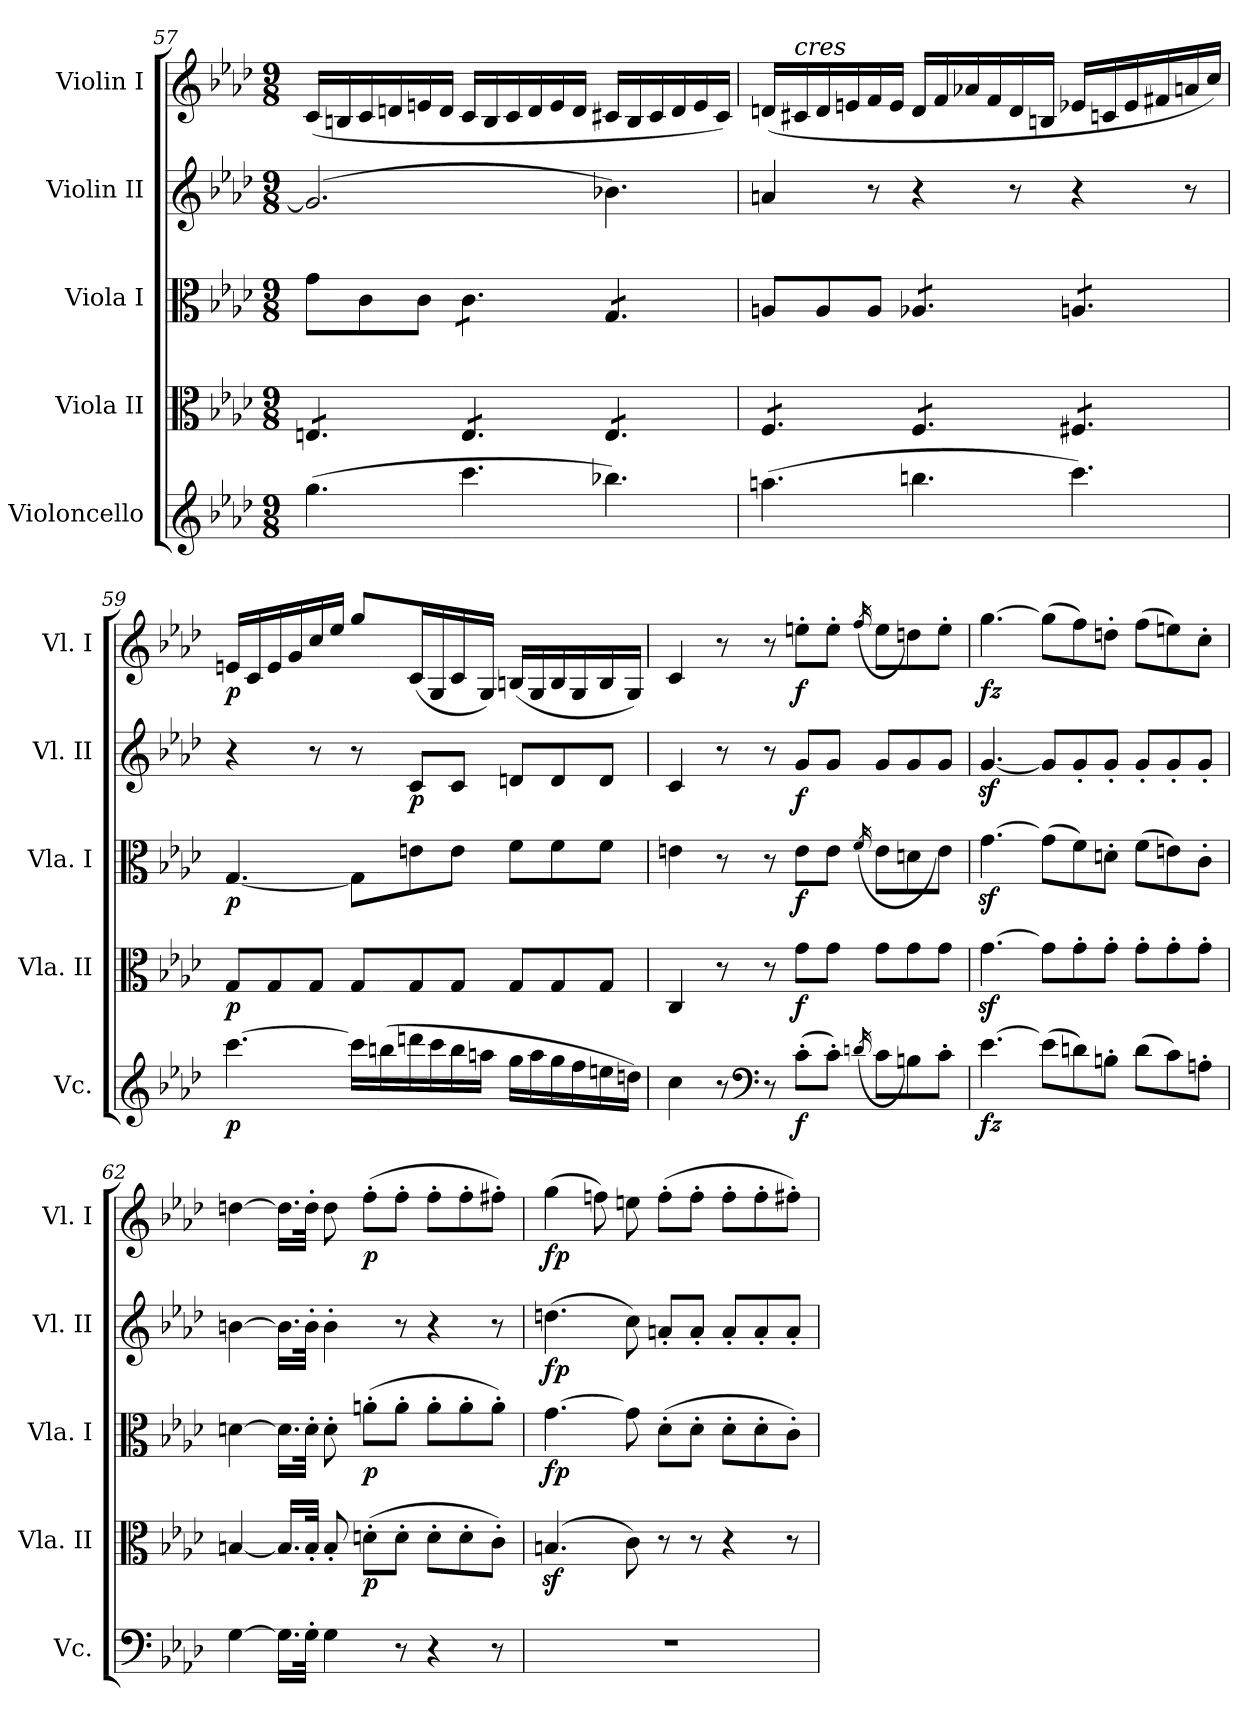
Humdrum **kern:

**kern	**dynam	**kern	**dynam	**kern	**dynam	**kern	**dynam	**kern	**dynam
*part5	*part5	*part4	*part4	*part3	*part3	*part2	*part2	*part1	*part1
*staff5	*staff5	*staff4	*staff4	*staff3	*staff3	*staff2	*staff2	*staff1	*staff1
*I"Violoncello	*	*I"Viola II	*	*I"Viola I	*	*I"Violin II	*	*I"Violin I	*
*I'Vc.	*	*I'Vla. II	*	*I'Vla. I	*	*I'Vl. II	*	*I'Vl. I	*
!!LO:LB:g=z
*clefG2	*	*clefC3	*	*clefC3	*	*clefG2	*	*clefG2	*
*k[b-e-a-d-]	*	*k[b-e-a-d-]	*	*k[b-e-a-d-]	*	*k[b-e-a-d-]	*	*k[b-e-a-d-]	*
*A-:	*	*A-:	*	*A-:	*	*A-:	*	*A-:	*
*M9/8	*	*M9/8	*	*M9/8	*	*M9/8	*	*M9/8	*
=57	=57	=57	=57	=57	=57	=57	=57	=57	=57
*	*	*tremolo	*	*	*	*	*	*	*
(4.ggi\	.	8Eni/L	.	8gi\L	.	(2.gi/]	.	(16ci/LL	.
.	.	.	.	.	.	.	.	16Bni/	.
.	.	8Eni/	.	8ci\	.	.	.	16ci/	.
.	.	.	.	.	.	.	.	16dni/	.
.	.	8Eni/J	.	8ci\J	.	.	.	16eni/	.
.	.	.	.	.	.	.	.	16di/JJ	.
*	*	*	*	*tremolo	*	*	*	*	*
4.ccci\	.	8Ei/L	.	8ci\L	.	.	.	16ci/LL	.
.	.	.	.	.	.	.	.	16Bi/	.
.	.	8Ei/	.	8ci\	.	.	.	16ci/	.
.	.	.	.	.	.	.	.	16di/	.
.	.	8Ei/J	.	8ci\J	.	.	.	16ei/	.
.	.	.	.	.	.	.	.	16di/JJ	.
4.bb-Xi\)	.	8Ei/L	.	8Gi/L	.	4.b-Xi\)	.	16c#Xi/LL	.
.	.	.	.	.	.	.	.	16Bi/	.
.	.	8Ei/	.	8Gi/	.	.	.	16c#i/	.
.	.	.	.	.	.	.	.	16di/	.
.	.	8Ei/J	.	8Gi/J	.	.	.	16ei/	.
*	*	*	*	*Xtremolo	*	*	*	*	*
.	.	.	.	.	.	.	.	16c#i/JJ)	.
=58	=58	=58	=58	=58	=58	=58	=58	=58	=58
(4.aani\	.	8Fi/L	.	8Ani/L	.	4ani/	.	(16dni/LL	.
!	!	!	!	!	!	!	!	!LO:TX:i:t=cres	!
.	.	.	.	.	.	.	.	16c#Xi/	.
.	.	8Fi/	.	8Ai/	.	.	.	16di/	.
.	.	.	.	.	.	.	.	16eni/	.
.	.	8Fi/J	.	8Ai/J	.	8r	.	16fi/	.
.	.	.	.	.	.	.	.	16ei/JJ	.
*	*	*	*	*tremolo	*	*	*	*	*
4.bbni\	.	8Fi/L	.	8A-Xi/L	.	4r	.	16di/LL	.
.	.	.	.	.	.	.	.	16fi/	.
.	.	8Fi/	.	8A-Xi/	.	.	.	16a-Xi/	.
.	.	.	.	.	.	.	.	16fi/	.
.	.	8Fi/J	.	8A-Xi/J	.	8r	.	16di/	.
.	.	.	.	.	.	.	.	16Bni/JJ	.
4.ccci\)	.	8F#Xi/L	.	8Ani/L	.	4r	.	16e-Xi/LL	.
.	.	.	.	.	.	.	.	16cni/	.
.	.	8F#Xi/	.	8Ani/	.	.	.	16e-i/	.
.	.	.	.	.	.	.	.	16f#Xi/	.
.	.	8F#Xi/J	.	8Ani/J	.	8r	.	16ani/	.
*	*	*	*	*Xtremolo	*	*	*	*	*
*	*	*Xtremolo	*	*	*	*	*	*	*
.	.	.	.	.	.	.	.	16cci/JJ)	.
!!LO:PB:g=z
=59	=59	=59	=59	=59	=59	=59	=59	=59	=59
[4.ccci\	p	8Gi/L	p	[4.Gi/	p	4r	.	16eni/LL	p
.	.	.	.	.	.	.	.	16ci/	.
.	.	8Gi/	.	.	.	.	.	16ei/	.
.	.	.	.	.	.	.	.	16gi/	.
.	.	8Gi/J	.	.	.	8r	.	16cci/	.
.	.	.	.	.	.	.	.	16ee-i/JJ	.
16ccci\LL]	.	8Gi/L	.	8Gi\L]	.	8r	.	8ggi/L	.
(16bbni\	.	.	.	.	.	.	.	.	.
16dddni\	.	8Gi/	.	8eni\	.	8ci/L	p	(16ci/L	.
16ccci\	.	.	.	.	.	.	.	16Gi/	.
16bbi\	.	8Gi/J	.	8ei\J	.	8ci/J	.	16ci/	.
16aani\JJ	.	.	.	.	.	.	.	16Gi/JJ)	.
16ggi\LL	.	8Gi/L	.	8fi\L	.	8dni/L	.	(16Bni/LL	.
16aai\	.	.	.	.	.	.	.	16Gi/	.
16ggi\	.	8Gi/	.	8fi\	.	8di/	.	16Bi/	.
16ffi\	.	.	.	.	.	.	.	16Gi/	.
16eeni\	.	8Gi/J	.	8fi\J	.	8di/J	.	16Bi/	.
16ddni\JJ)	.	.	.	.	.	.	.	16Gi/JJ)	.
=60	=60	=60	=60	=60	=60	=60	=60	=60	=60
4cci\	.	4Ci/	.	4eni\	.	4ci/	.	4ci/	.
8r	.	8r	.	8r	.	8r	.	8r	.
*clefF4	*	*	*	*	*	*	*	*	*
8r	.	8r	.	8r	.	8r	.	8r	.
(8c'i\L	f	8gi\L	f	8ei\L	f	8gi/L	f	8een'i\L	f
8c'i\J)	.	8gi\J	.	8ei\J	.	8gi/J	.	8ee'i\J	.
(16qdni/	.	.	.	(16qfi/	.	.	.	(16qffi/	.
8ci\L	.	8gi\L	.	8ei\L	.	8gi/L	.	8eei\L	.
8Bni\)	.	8gi\	.	8dni\	.	8gi/	.	8ddni\)	.
8c'i\J	.	8gi\J	.	8ei\J)	.	8gi/J	.	8ee'i\J	.
!!LO:LB:g=z
=61	=61	=61	=61	=61	=61	=61	=61	=61	=61
[4.e-i\	fz	[4.gzi\	.	[4.gzi\	.	[4.gzi/	.	[4.ggi\	fz
(8e-i\L]	.	8gi\L]	.	(8gi\L]	.	8gi/L]	.	(8ggi\L]	.
8dni\)	.	8g'i\	.	8fi\)	.	8g'i/	.	8ffi\)	.
8Bn'i\J	.	8g'i\J	.	8dn'i\J	.	8g'i/J	.	8ddn'i\J	.
(8di\L	.	8g'i\L	.	(8fi\L	.	8g'i/L	.	(8ffi\L	.
8ci\)	.	8g'i\	.	8eni\)	.	8g'i/	.	8eeni\)	.
8An'i\J	.	8g'i\J	.	8c'i\J	.	8g'i/J	.	8cc'i\J	.
=62	=62	=62	=62	=62	=62	=62	=62	=62	=62
[4Gi\	.	[4Bni/	.	[4dni\	.	[4bni\	.	[4ddni\	.
16.Gi\LL]	.	16.Bi/LL]	.	16.di\LL]	.	16.bi\LL]	.	16.ddi\LL]	.
32G'i\JJk	.	32B'i/JJk	.	32d'i\JJk	.	32b'i\JJk	.	32dd'i\JJk	.
4Gi\	.	8B'i/	.	8d'i\	.	4b'i\	.	8ddi\	.
.	.	(8dn'i\L	p	(8an'i\L	p	.	.	(8ff'i\L	p
8r	.	8d'i\J	.	8a'i\J	.	8r	.	8ff'i\J	.
4r	.	8d'i\L	.	8a'i\L	.	4r	.	8ff'i\L	.
.	.	8d'i\	.	8a'i\	.	.	.	8ff'i\	.
8r	.	8c'i\J)	.	8a'i\J)	.	8r	.	8ff#X'i\J)	.
=63	=63	=63	=63	=63	=63	=63	=63	=63	=63
8%9r	.	(4.Bnzi/	.	[4.gi\	fp	(4.ddni\	fp	(4ggi\	fp
.	.	.	.	.	.	.	.	8ffni\)	.
.	.	8ci\)	.	8gi\]	.	8cci\)	.	8eeni\	.
.	.	8r	.	(8d-'i\L	.	8an'i/L	.	(8ff'i\L	.
.	.	8r	.	8d-'i\J	.	8a'i/J	.	8ff'i\J	.
.	.	4r	.	8d-'i\L	.	8a'i/L	.	8ff'i\L	.
.	.	.	.	8d-'i\	.	8a'i/	.	8ff'i\	.
.	.	8r	.	8c'i\J)	.	8a'i/J	.	8ff#X'i\J)	.
=	=	=	=	=	=	=	=	=	=
*-	*-	*-	*-	*-	*-	*-	*-	*-	*-
